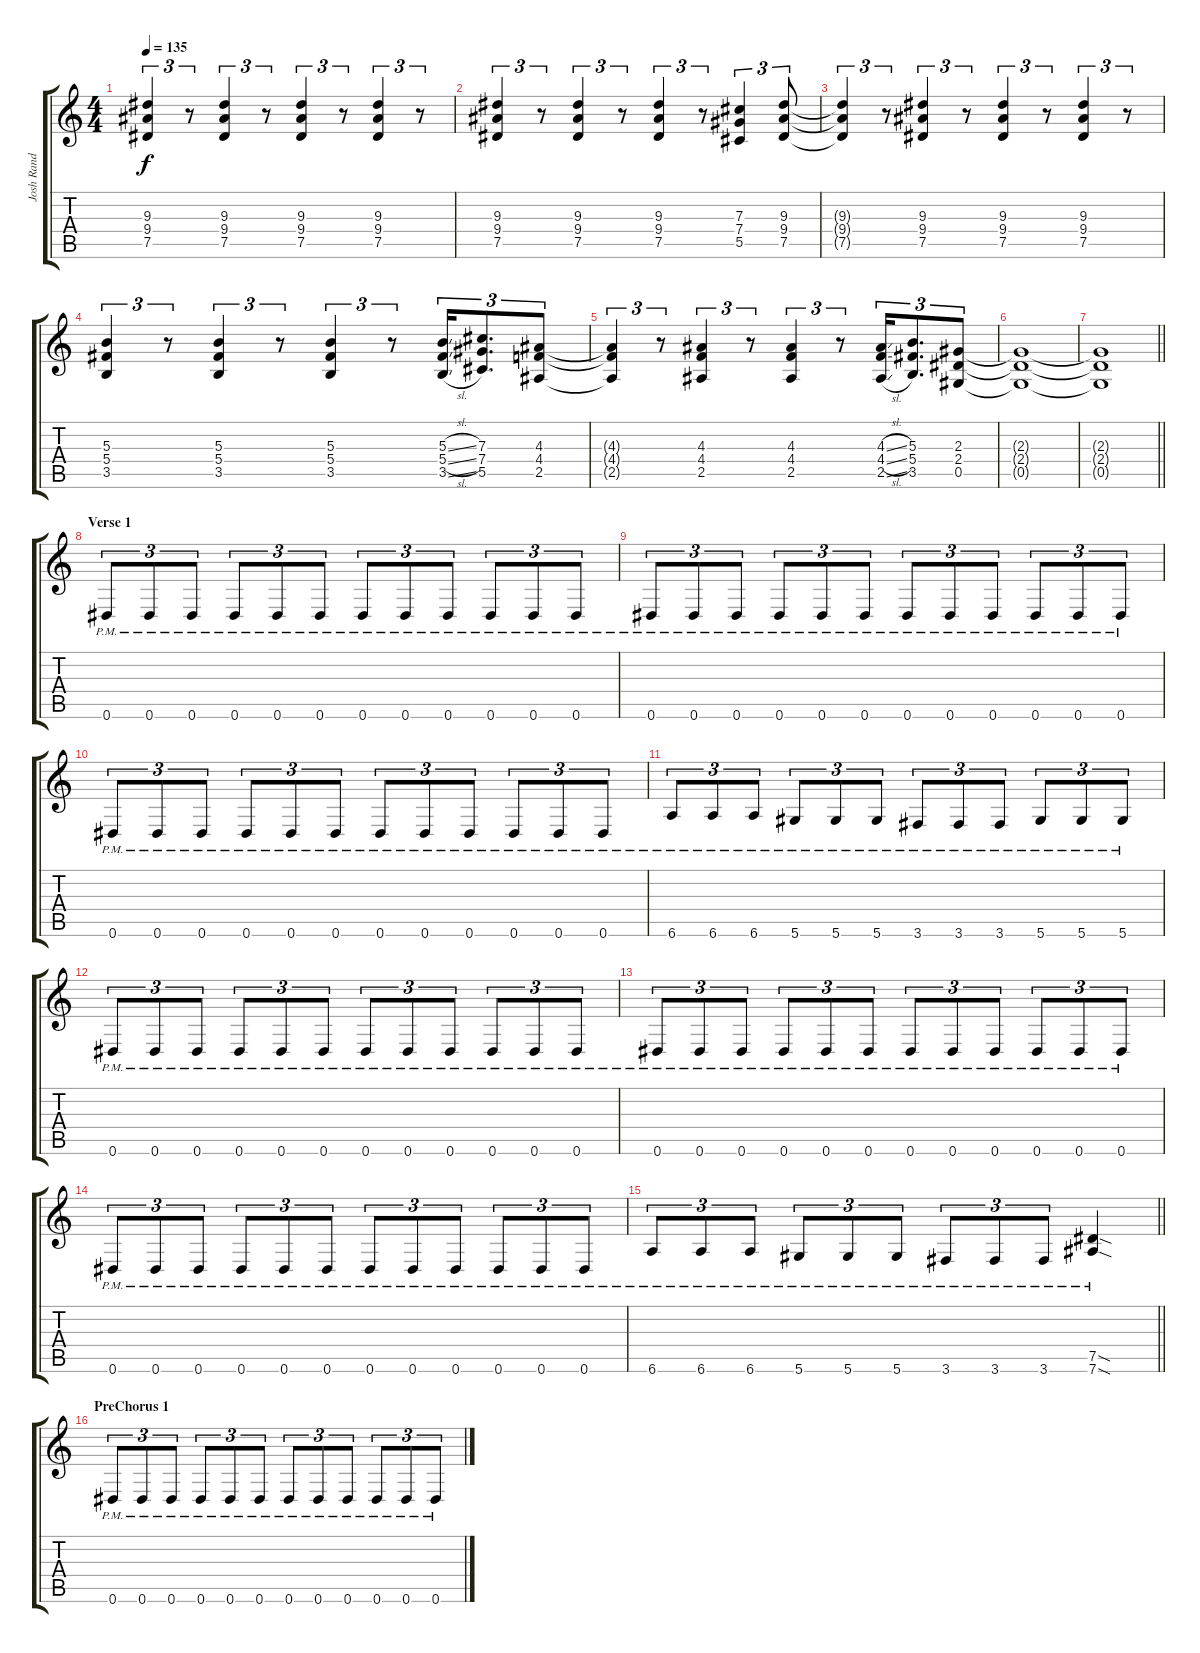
\track ("Josh Rand" "Josh Rand") {instrument distortionguitar}
\staff {score tabs}
\tuning (Eb4 Bb3 Gb3 Db3 Ab2 Eb2) {hide}
\ts (4 4)
\tempo 135
\clef g2
\ks c
(9.3{t} 9.4{t} 7.5{t}).4{tu (3 2) dy f} r.8{tu (3 2)} (9.3 9.4 7.5).4{tu (3 2)} r.8{tu (3 2)} (9.3 9.4 7.5).4{tu (3 2)} r.8{tu (3 2)} (9.3 9.4 7.5).4{tu (3 2)} r.8{tu (3 2)} |
(9.3 9.4 7.5).4{tu (3 2)} r.8{tu (3 2)} (9.3 9.4 7.5).4{tu (3 2)} r.8{tu (3 2)} (9.3 9.4 7.5).4{tu (3 2)} r.8{tu (3 2)} (7.3 7.4 5.5).4{tu (3 2)} (9.3 9.4 7.5).8{tu (3 2)} |
(9.3{t} 9.4{t} 7.5{t}).4{tu (3 2)} r.8{tu (3 2)} (9.3 9.4 7.5).4{tu (3 2)} r.8{tu (3 2)} (9.3 9.4 7.5).4{tu (3 2)} r.8{tu (3 2)} (9.3 9.4 7.5).4{tu (3 2)} r.8{tu (3 2)} |
(5.3 5.4 3.5).4{tu (3 2)} r.8{tu (3 2)} (5.3 5.4 3.5).4{tu (3 2)} r.8{tu (3 2)} (5.3 5.4 3.5).4{tu (3 2)} r.8{tu (3 2)} (5.3{sl} 5.4{sl} 3.5{sl}).16{tu (3 2)} (7.3 7.4 5.5).8{d tu (3 2)} (4.3 4.4 2.5).8{tu (3 2)} |
(4.3{t} 4.4{t} 2.5{t}).4{tu (3 2)} r.8{tu (3 2)} (4.3 4.4 2.5).4{tu (3 2)} r.8{tu (3 2)} (4.3 4.4 2.5).4{tu (3 2)} r.8{tu (3 2)} (4.3{sl} 4.4{sl} 2.5{sl}).16{tu (3 2)} (5.3 5.4 3.5).8{d tu (3 2)} (2.3 2.4 0.5).8{tu (3 2)} |
(2.3{t} 2.4{t} 0.5{t}).1 |
\barLineRight lightlight
(2.3{t} 2.4{t} 0.5{t}).1 |
\section ("" "Verse 1")
0.6{pm}.8{tu (3 2) volume 6} 0.6{pm}.8{tu (3 2)} 0.6{pm}.8{tu (3 2)} 0.6{pm}.8{tu (3 2)} 0.6{pm}.8{tu (3 2)} 0.6{pm}.8{tu (3 2)} 0.6{pm}.8{tu (3 2)} 0.6{pm}.8{tu (3 2)} 0.6{pm}.8{tu (3 2)} 0.6{pm}.8{tu (3 2)} 0.6{pm}.8{tu (3 2)} 0.6{pm}.8{tu (3 2)} |
0.6{pm}.8{tu (3 2)} 0.6{pm}.8{tu (3 2)} 0.6{pm}.8{tu (3 2)} 0.6{pm}.8{tu (3 2)} 0.6{pm}.8{tu (3 2)} 0.6{pm}.8{tu (3 2)} 0.6{pm}.8{tu (3 2)} 0.6{pm}.8{tu (3 2)} 0.6{pm}.8{tu (3 2)} 0.6{pm}.8{tu (3 2)} 0.6{pm}.8{tu (3 2)} 0.6{pm}.8{tu (3 2)} |
0.6{pm}.8{tu (3 2)} 0.6{pm}.8{tu (3 2)} 0.6{pm}.8{tu (3 2)} 0.6{pm}.8{tu (3 2)} 0.6{pm}.8{tu (3 2)} 0.6{pm}.8{tu (3 2)} 0.6{pm}.8{tu (3 2)} 0.6{pm}.8{tu (3 2)} 0.6{pm}.8{tu (3 2)} 0.6{pm}.8{tu (3 2)} 0.6{pm}.8{tu (3 2)} 0.6{pm}.8{tu (3 2)} |
6.6{pm}.8{tu (3 2) volume 10} 6.6{pm}.8{tu (3 2)} 6.6{pm}.8{tu (3 2)} 5.6{pm}.8{tu (3 2)} 5.6{pm}.8{tu (3 2)} 5.6{pm}.8{tu (3 2)} 3.6{pm}.8{tu (3 2)} 3.6{pm}.8{tu (3 2)} 3.6{pm}.8{tu (3 2)} 5.6{pm}.8{tu (3 2)} 5.6{pm}.8{tu (3 2)} 5.6{pm}.8{tu (3 2)} |
0.6{pm}.8{tu (3 2) volume 6} 0.6{pm}.8{tu (3 2)} 0.6{pm}.8{tu (3 2)} 0.6{pm}.8{tu (3 2)} 0.6{pm}.8{tu (3 2)} 0.6{pm}.8{tu (3 2)} 0.6{pm}.8{tu (3 2)} 0.6{pm}.8{tu (3 2)} 0.6{pm}.8{tu (3 2)} 0.6{pm}.8{tu (3 2)} 0.6{pm}.8{tu (3 2)} 0.6{pm}.8{tu (3 2)} |
0.6{pm}.8{tu (3 2)} 0.6{pm}.8{tu (3 2)} 0.6{pm}.8{tu (3 2)} 0.6{pm}.8{tu (3 2)} 0.6{pm}.8{tu (3 2)} 0.6{pm}.8{tu (3 2)} 0.6{pm}.8{tu (3 2)} 0.6{pm}.8{tu (3 2)} 0.6{pm}.8{tu (3 2)} 0.6{pm}.8{tu (3 2)} 0.6{pm}.8{tu (3 2)} 0.6{pm}.8{tu (3 2)} |
0.6{pm}.8{tu (3 2)} 0.6{pm}.8{tu (3 2)} 0.6{pm}.8{tu (3 2)} 0.6{pm}.8{tu (3 2)} 0.6{pm}.8{tu (3 2)} 0.6{pm}.8{tu (3 2)} 0.6{pm}.8{tu (3 2)} 0.6{pm}.8{tu (3 2)} 0.6{pm}.8{tu (3 2)} 0.6{pm}.8{tu (3 2)} 0.6{pm}.8{tu (3 2)} 0.6{pm}.8{tu (3 2)} |
\barLineRight lightlight
6.6{pm}.8{tu (3 2) volume 10} 6.6{pm}.8{tu (3 2)} 6.6{pm}.8{tu (3 2)} 5.6{pm}.8{tu (3 2)} 5.6{pm}.8{tu (3 2)} 5.6{pm}.8{tu (3 2)} 3.6{pm}.8{tu (3 2)} 3.6{pm}.8{tu (3 2)} 3.6{pm}.8{tu (3 2)} (7.5{sod} 7.6{sod pm}).4 |
\section ("" "PreChorus 1")
0.6{pm}.8{tu (3 2)} 0.6{pm}.8{tu (3 2)} 0.6{pm}.8{tu (3 2)} 0.6{pm}.8{tu (3 2)} 0.6{pm}.8{tu (3 2)} 0.6{pm}.8{tu (3 2)} 0.6{pm}.8{tu (3 2)} 0.6{pm}.8{tu (3 2)} 0.6{pm}.8{tu (3 2)} 0.6{pm}.8{tu (3 2)} 0.6{pm}.8{tu (3 2)} 0.6{pm}.8{tu (3 2)}
